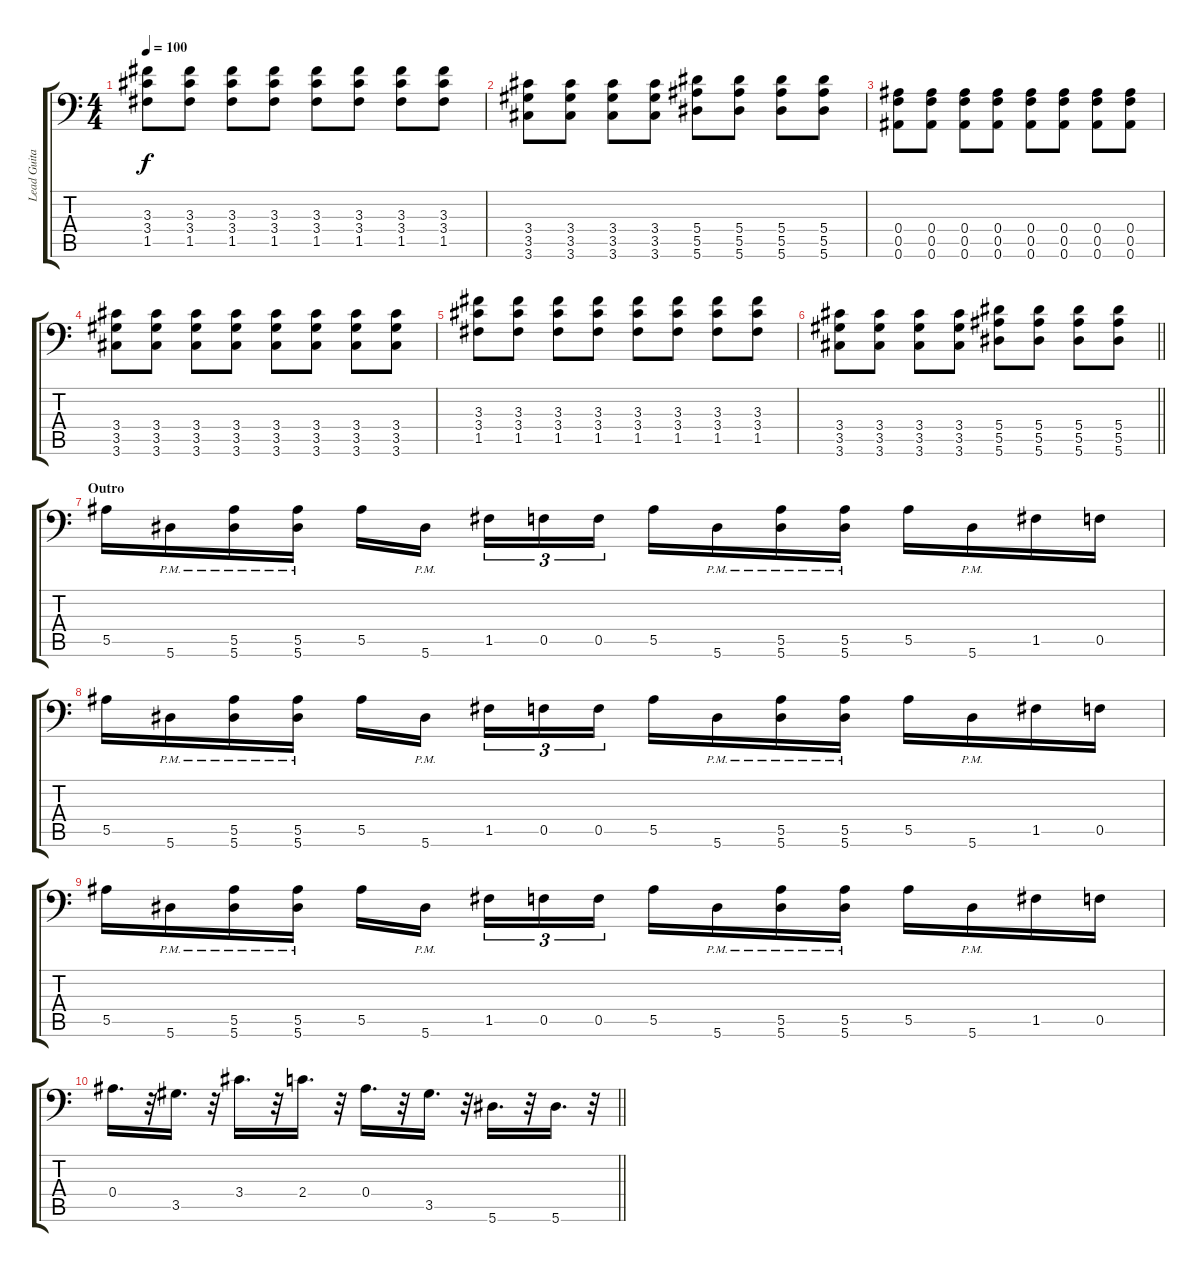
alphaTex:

\track ("Lead Guitar" "Lead Guita") {instrument distortionguitar}
\staff {score tabs}
\tuning (C4 G3 Eb3 Bb2 F2 Bb1) {hide}
\ts (4 4)
\tempo 100
\clef f4
\ks c
(3.3 3.4 1.5).8{dy f} (3.3 3.4 1.5).8 (3.3 3.4 1.5).8 (3.3 3.4 1.5).8 (3.3 3.4 1.5).8 (3.3 3.4 1.5).8 (3.3 3.4 1.5).8 (3.3 3.4 1.5).8 |
(3.4 3.5 3.6).8 (3.4 3.5 3.6).8 (3.4 3.5 3.6).8 (3.4 3.5 3.6).8 (5.4 5.5 5.6).8 (5.4 5.5 5.6).8 (5.4 5.5 5.6).8 (5.4 5.5 5.6).8 |
(0.4 0.5 0.6).8 (0.4 0.5 0.6).8 (0.4 0.5 0.6).8 (0.4 0.5 0.6).8 (0.4 0.5 0.6).8 (0.4 0.5 0.6).8 (0.4 0.5 0.6).8 (0.4 0.5 0.6).8 |
(3.4 3.5 3.6).8 (3.4 3.5 3.6).8 (3.4 3.5 3.6).8 (3.4 3.5 3.6).8 (3.4 3.5 3.6).8 (3.4 3.5 3.6).8 (3.4 3.5 3.6).8 (3.4 3.5 3.6).8 |
(3.3 3.4 1.5).8 (3.3 3.4 1.5).8 (3.3 3.4 1.5).8 (3.3 3.4 1.5).8 (3.3 3.4 1.5).8 (3.3 3.4 1.5).8 (3.3 3.4 1.5).8 (3.3 3.4 1.5).8 |
\barLineRight lightlight
(3.4 3.5 3.6).8 (3.4 3.5 3.6).8 (3.4 3.5 3.6).8 (3.4 3.5 3.6).8 (5.4 5.5 5.6).8 (5.4 5.5 5.6).8 (5.4 5.5 5.6).8 (5.4 5.5 5.6).8 |
\section ("" "Outro")
5.5.16 5.6{pm}.16 (5.5{pm} 5.6{pm}).16 (5.5{pm} 5.6{pm}).16 5.5.16 5.6{pm}.16{beam splitsecondary} 1.5.16{tu (3 2)} 0.5.16{tu (3 2)} 0.5.16{tu (3 2)} 5.5.16 5.6{pm}.16 (5.5{pm} 5.6{pm}).16 (5.5{pm} 5.6{pm}).16 5.5.16 5.6{pm}.16 1.5.16 0.5.16 |
5.5.16 5.6{pm}.16 (5.5{pm} 5.6{pm}).16 (5.5{pm} 5.6{pm}).16 5.5.16 5.6{pm}.16{beam splitsecondary} 1.5.16{tu (3 2)} 0.5.16{tu (3 2)} 0.5.16{tu (3 2)} 5.5.16 5.6{pm}.16 (5.5{pm} 5.6{pm}).16 (5.5{pm} 5.6{pm}).16 5.5.16 5.6{pm}.16 1.5.16 0.5.16 |
5.5.16 5.6{pm}.16 (5.5{pm} 5.6{pm}).16 (5.5{pm} 5.6{pm}).16 5.5.16 5.6{pm}.16{beam splitsecondary} 1.5.16{tu (3 2)} 0.5.16{tu (3 2)} 0.5.16{tu (3 2)} 5.5.16 5.6{pm}.16 (5.5{pm} 5.6{pm}).16 (5.5{pm} 5.6{pm}).16 5.5.16 5.6{pm}.16 1.5.16 0.5.16 |
\barLineRight lightlight
0.4.16{d} r.32 3.5.16{d} r.32 3.4.16{d} r.32 2.4.16{d} r.32 0.4.16{d} r.32 3.5.16{d} r.32 5.6.16{d} r.32 5.6.16{d} r.32
